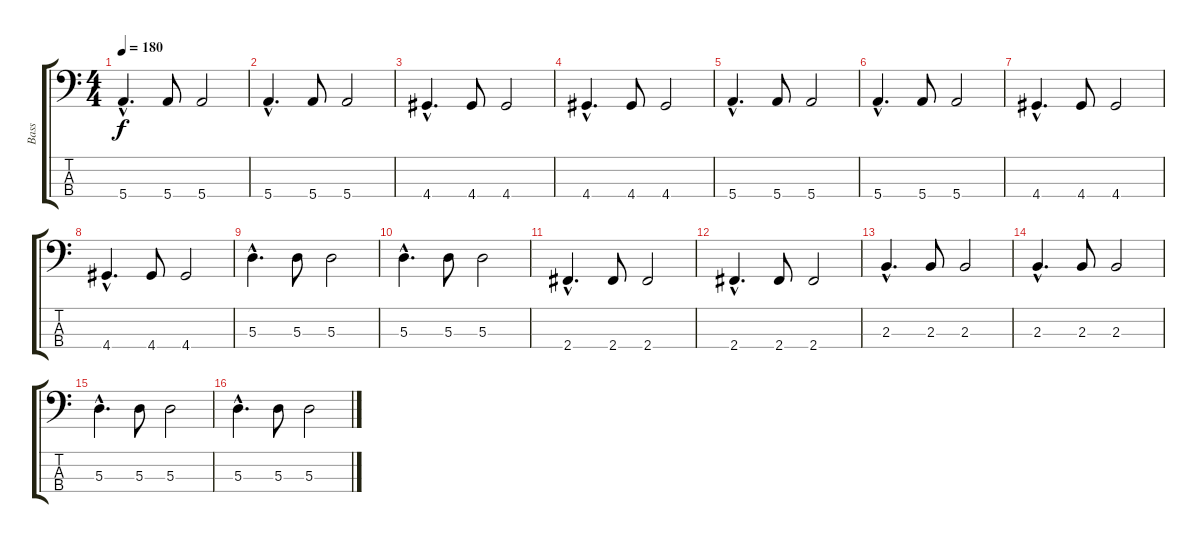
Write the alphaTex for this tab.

\track ("Bass" "Bass") {instrument electricbassfinger}
\staff {score tabs}
\tuning (G2 D2 A1 E1) {hide}
\ts (4 4)
\tempo 180
\clef f4
\ks c
5.4{hac}.4{d dy f} 5.4.8 5.4.2 |
5.4{hac}.4{d} 5.4.8 5.4.2 |
4.4{hac}.4{d} 4.4.8 4.4.2 |
4.4{hac}.4{d} 4.4.8 4.4.2 |
5.4{hac}.4{d} 5.4.8 5.4.2 |
5.4{hac}.4{d} 5.4.8 5.4.2 |
4.4{hac}.4{d} 4.4.8 4.4.2 |
4.4{hac}.4{d} 4.4.8 4.4.2 |
5.3{hac}.4{d} 5.3.8 5.3.2 |
5.3{hac}.4{d} 5.3.8 5.3.2 |
2.4{hac}.4{d} 2.4.8 2.4.2 |
2.4{hac}.4{d} 2.4.8 2.4.2 |
2.3{hac}.4{d} 2.3.8 2.3.2 |
2.3{hac}.4{d} 2.3.8 2.3.2 |
5.3{hac}.4{d} 5.3.8 5.3.2 |
5.3{hac}.4{d} 5.3.8 5.3.2
